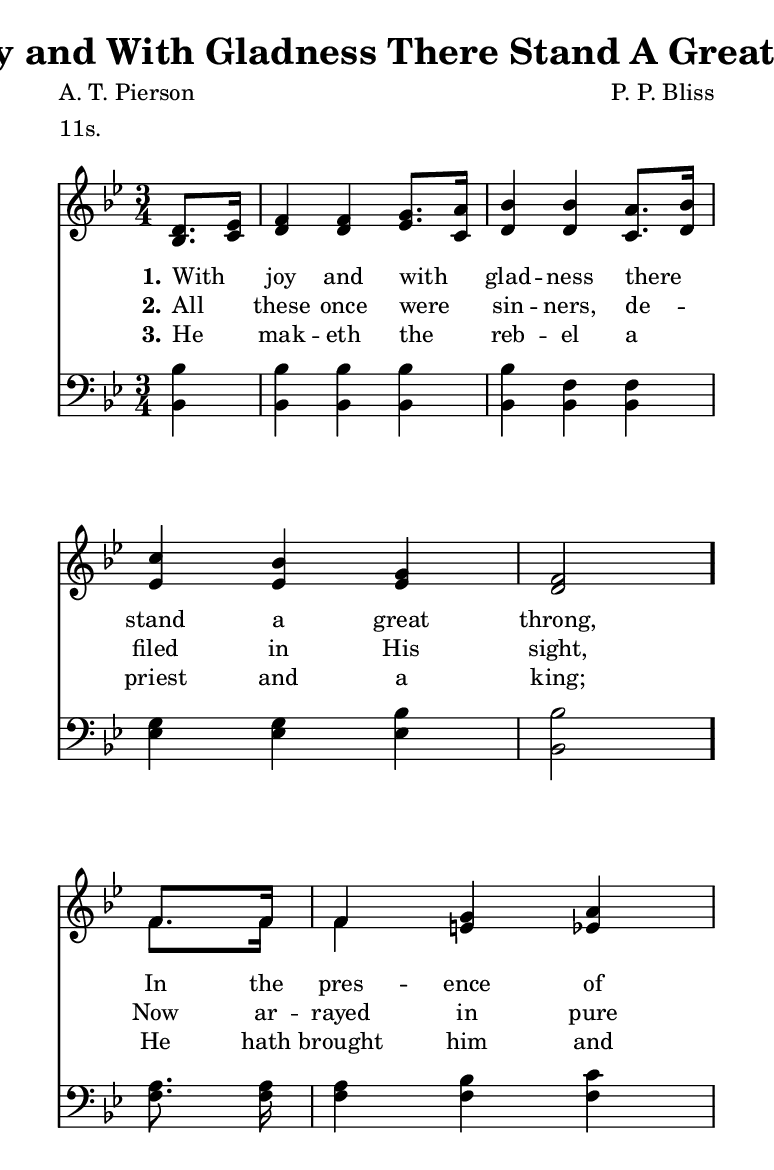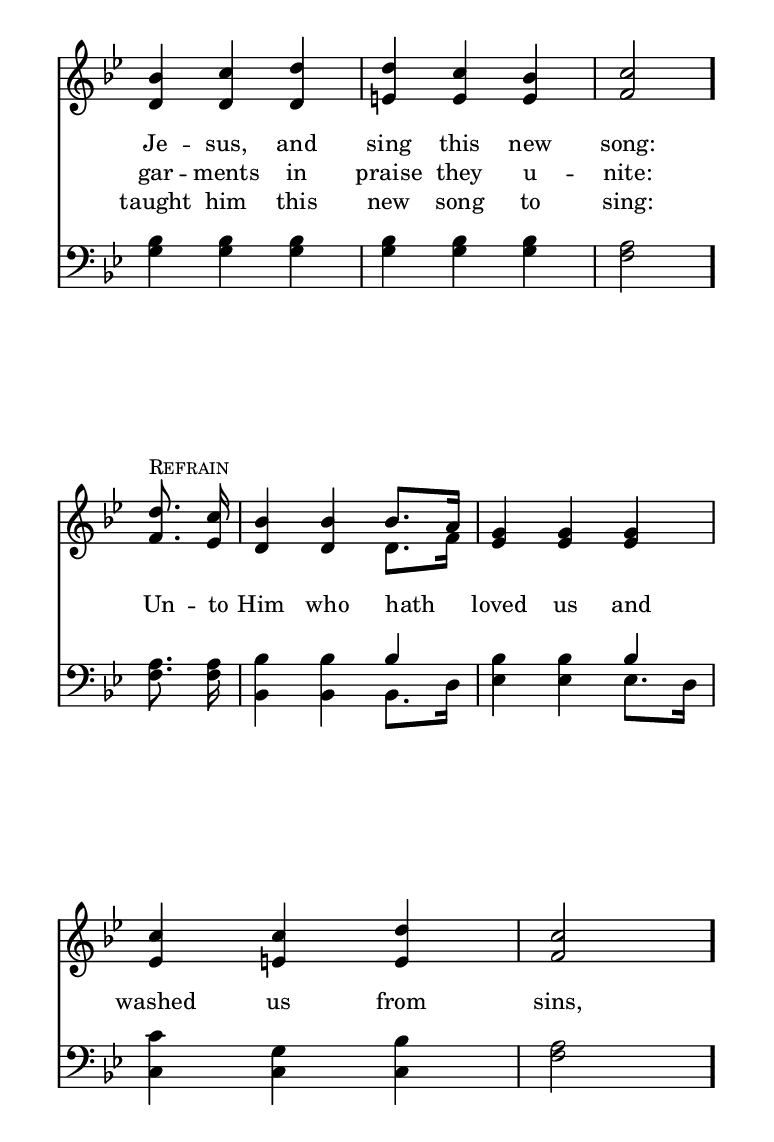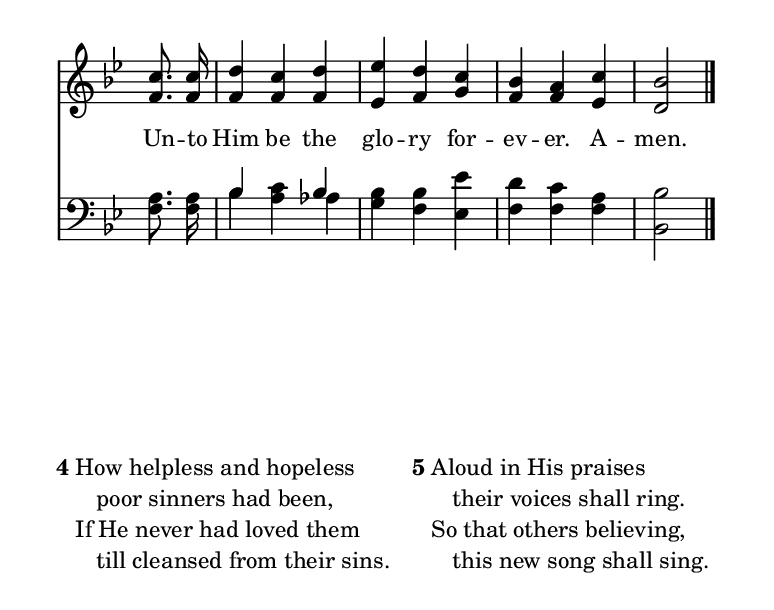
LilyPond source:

\include "common/global.ily"
\paper {
  \include "common/paper.ily"
  %ragged-bottom = ##t
  %ragged-last-bottom = ##t
  %systems-per-page = ##f
  %page-count = ##f
}

\header{
  hymnnumber = "133"
  title = "With Joy and With Gladness There Stand A Great Throng"
  markuptitle = \markup \center-column { "With Joy and With Gladness" "There Stand A Great Throng" \vspace #0.4 }
  % markup title doesn't work with make_index.pl, so we use this commented version instead
  %title = "With Joy and With Gladness There Stand A Great Throng"
  tunename = ""
  meter = "11s."
  poet = "A. T. Pierson"
  composer = "P. P. Bliss"
  %copyright = ""
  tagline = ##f
}

% for fermata in MIDI
ta = { \tempo 4=80 }
tb = { \tempo 4=40 }

global = {
  \include "common/overrides.ily"
  \override Staff.TimeSignature.style = #'numbered
  \time 3/4
  \override Score.MetronomeMark.transparent = ##t % hide all fermata changes too
  \ta
  \key bes \major
  \partial 4
  \autoBeamOff
}

notesSoprano = {
\global
\relative c' {

  d8.[ ees16] | f4 f g8.[ a16] | bes4 bes a8.[ bes16] | c4 bes g | f2
  f8. f16 | f4 g a | bes c d | d c bes | c2

  << s^\markup { \small \caps "Refrain" }
  { d8. c16 | bes4 bes bes8.[ a16] | g4 g g | c c d | c2 } >>
  c8. c16 | d4 c d | ees d c | bes a c | bes2

  \bar "|."

}
}

notesAlto = {
\global
\relative e' {

  bes8.[ c16] | d4 d ees8.[ c16] | d4 d c8.[ d16] | ees4 ees ees | d2
  f8. f16 | f4 e ees | d d d | e e e | f2

  f8. ees16 | d4 d d8. f16 | ees4 ees ees | ees e e | f2
  f8. f16 | f4 f f | ees f g | f f ees | d2

}
}

notesTenor = {
\global
\relative a {

  bes4 | bes bes bes | bes f f | g g bes | bes2
  a8. a16 | a4 bes c | bes bes bes | bes bes bes | a2

  a8. a16 | bes4 bes bes | bes bes bes | c g bes | a2
  a8. a16 | bes4 c bes | bes bes ees | d c a | bes2

}
}

notesBass = {
\global
\relative f, {

  bes4 | bes bes bes | bes bes bes | ees ees ees | bes2
  f'8. f16 | f4 f f | g g g | g g g | f2

  f8. f16 | bes,4 bes bes8.[ d16] | ees4 ees ees8.[ d16] | c4 c c | f2
  f8. f16 | bes4 a aes | g f ees | f f f | bes,2

}
}

Refrain = \lyricmode {

Un -- to Him who hath loved us and washed us from sins, \bar "." \break
Un -- to Him be the glo -- ry for -- ev -- er. A -- men. \bar "." \break

}

wordsA = \lyricmode {
\set stanza = "1."

With joy and with glad -- ness there stand a great throng, \bar "." \break
In the pres -- ence of Je -- sus, and sing this new song: \bar "." \break

}

wordsB = \lyricmode {
\set stanza = "2."

All these once were sin -- ners, de -- filed in His sight,
Now ar -- rayed in pure gar -- ments in praise they u -- nite:

\Refrain

}

wordsC = \lyricmode {
\set stanza = "3."

He mak -- eth the reb -- el a priest and a king;
He hath brought him and taught him this new song to sing:

}

wordsD = \markuplist {

\line { How helpless and hopeless } \line { { \hspace #2 } poor sinners had been, }
\line { If He never had loved them } \line { { \hspace #2 } till cleansed from their sins. }

}

wordsE = \markuplist {

\line { Aloud in His praises } \line { { \hspace #2 } their voices shall ring. }
\line { So that others believing, } \line { { \hspace #2 } this new song shall sing. }

}

\score {
  \context ChoirStaff <<
    \context Staff = upper <<
      \set ChoirStaff.systemStartDelimiter = #'SystemStartBar
      \set ChoirStaff.printPartCombineTexts = ##f
      \partcombine #'(2 . 9) \notesSoprano \notesAlto
      \context NullVoice = sopranos { \voiceOne << \notesSoprano >> }
      \context NullVoice = altos { \voiceTwo << \notesAlto >> }
      \context Lyrics = one   \lyricsto sopranos \wordsA
      \context Lyrics = two   \lyricsto sopranos \wordsB
      \context Lyrics = three \lyricsto sopranos \wordsC
    >>
    \context Staff = men <<
      \clef bass
      \set ChoirStaff.printPartCombineTexts = ##f
      \partcombine #'(2 . 9) \notesTenor \notesBass
      \context NullVoice = tenors { \voiceOne << \notesTenor >> }
      \context NullVoice = basses { \voiceTwo << \notesBass >> }
    >>
  >>
  \layout {
    \include "common/layout.ily"
  }
  \midi{
    \include "common/midi.ily"
  }
}

\noPageBreak

\markup { \fill-line {
  \hspace #0.1
  \line{ \bold 4 \column { \wordsD } }
  \hspace #0.1
  \line{ \bold 5 \column { \wordsE } }
  \hspace #0.1
} }

\version "2.19.49"  % necessary for upgrading to future LilyPond versions.

% vi:set et ts=2 sw=2 ai nocindent syntax=lilypond:
